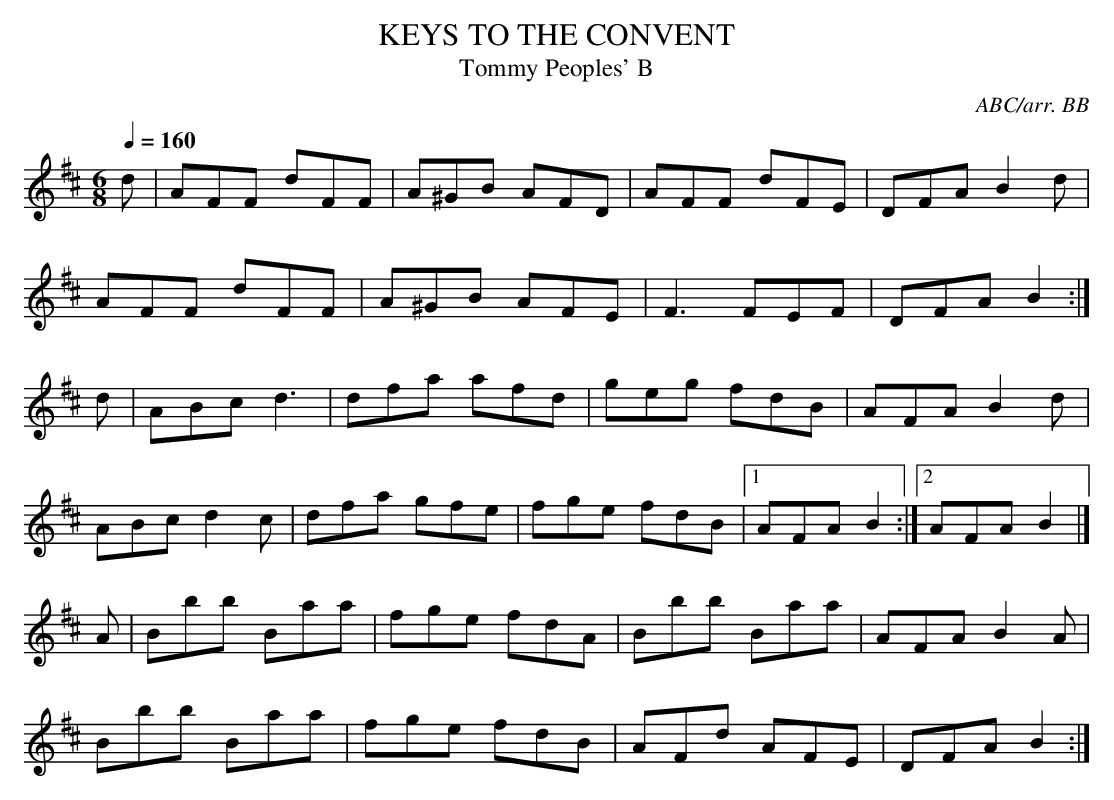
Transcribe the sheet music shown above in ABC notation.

X:1
T:KEYS TO THE CONVENT
T:Tommy Peoples' B
C:ABC/arr. BB
M:6/8
Q:1/4=160
L:1/8
K:Bm
d|AFF dFF|A^GB AFD|AFF dFE|DFA B2d |
AFF dFF|A^GB AFE|F3 FEF|DFA B2 :|
d|ABc d3|dfa afd|geg fdB|AFA B2d |
ABc d2c|dfa gfe|fge fdB|1 AFA B2 :|\
[2 AFA B2 |]
A|Bbb Baa|fge fdA|Bbb Baa|AFA B2A |
Bbb Baa|fge fdB|AFd AFE|DFA B2 :|
